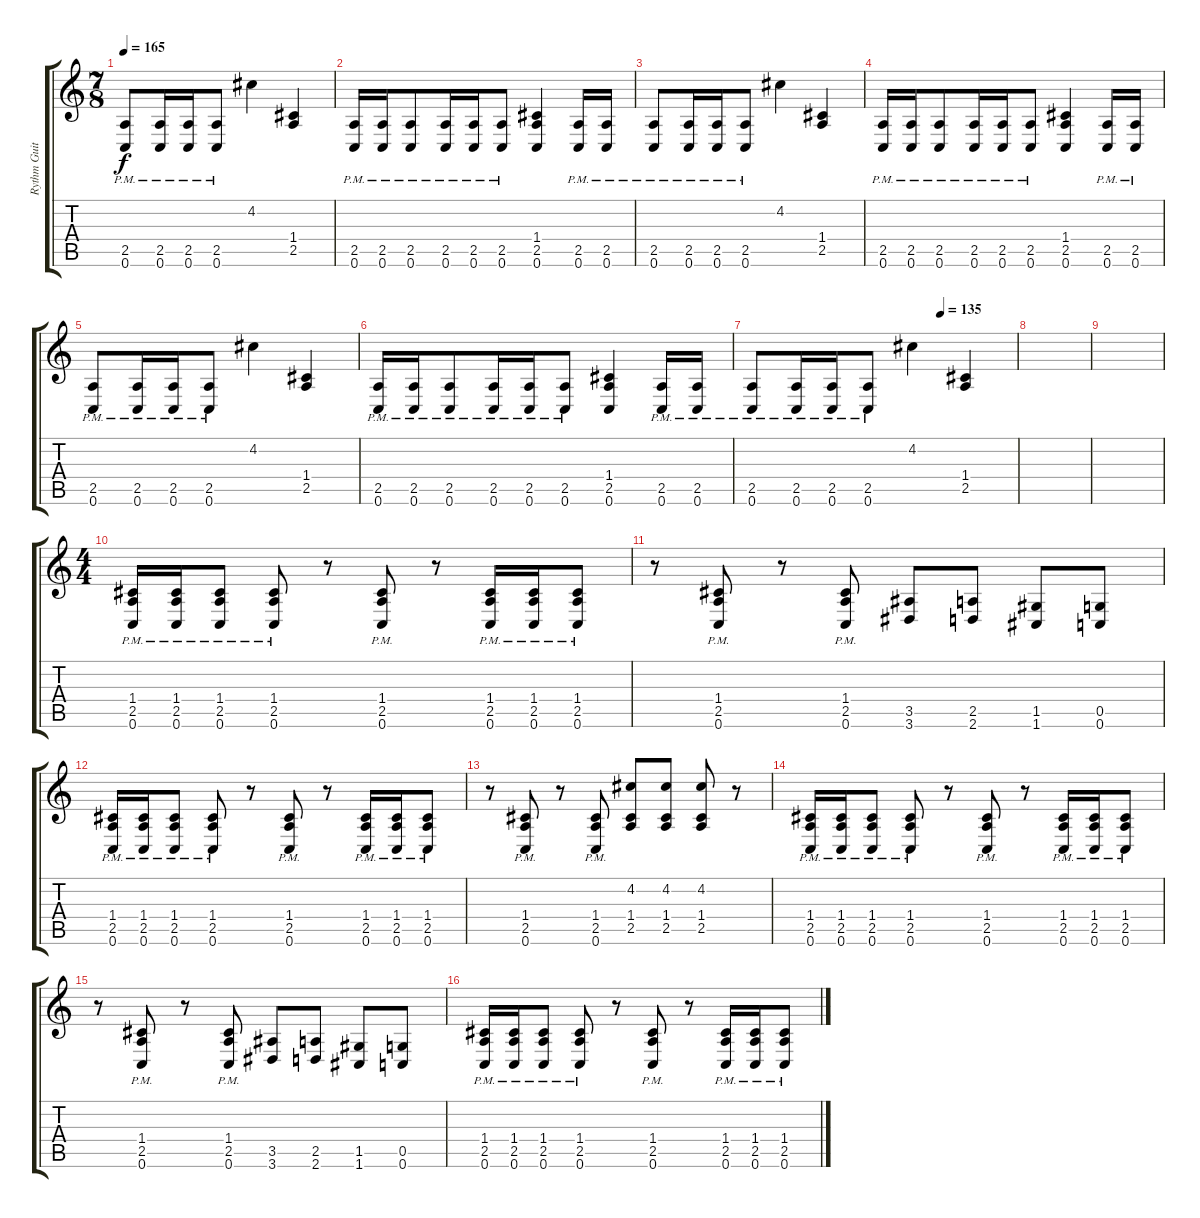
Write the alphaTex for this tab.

\track ("Rythm Guitar" "Rythm Guit") {instrument distortionguitar}
\staff {score tabs}
\tuning (D4 A3 F3 C3 G2 C2) {hide}
\ts (7 8)
\tempo 165
\clef g2
\ks c
(2.5{pm} 0.6{pm}).8{dy f} (2.5{pm} 0.6{pm}).16 (2.5{pm} 0.6{pm}).16 (2.5{pm} 0.6{pm}).8 4.2.4 (1.4 2.5).4 |
(2.5{pm} 0.6{pm}).16 (2.5{pm} 0.6{pm}).16 (2.5{pm} 0.6{pm}).8 (2.5{pm} 0.6{pm}).16 (2.5{pm} 0.6{pm}).16 (2.5{pm} 0.6{pm}).8 (1.4 2.5 0.6).4 (2.5{pm} 0.6{pm}).16 (2.5{pm} 0.6{pm}).16 |
(2.5{pm} 0.6{pm}).8 (2.5{pm} 0.6{pm}).16 (2.5{pm} 0.6{pm}).16 (2.5{pm} 0.6{pm}).8 4.2.4 (1.4 2.5).4 |
(2.5{pm} 0.6{pm}).16 (2.5{pm} 0.6{pm}).16 (2.5{pm} 0.6{pm}).8 (2.5{pm} 0.6{pm}).16 (2.5{pm} 0.6{pm}).16 (2.5{pm} 0.6{pm}).8 (1.4 2.5 0.6).4 (2.5{pm} 0.6{pm}).16 (2.5{pm} 0.6{pm}).16 |
(2.5{pm} 0.6{pm}).8 (2.5{pm} 0.6{pm}).16 (2.5{pm} 0.6{pm}).16 (2.5{pm} 0.6{pm}).8 4.2.4 (1.4 2.5).4 |
(2.5{pm} 0.6{pm}).16 (2.5{pm} 0.6{pm}).16 (2.5{pm} 0.6{pm}).8 (2.5{pm} 0.6{pm}).16 (2.5{pm} 0.6{pm}).16 (2.5{pm} 0.6{pm}).8 (1.4 2.5 0.6).4 (2.5{pm} 0.6{pm}).16 (2.5{pm} 0.6{pm}).16 |
\tempo (135 0.7142857142857143)
(2.5{pm} 0.6{pm}).8 (2.5{pm} 0.6{pm}).16 (2.5{pm} 0.6{pm}).16 (2.5{pm} 0.6{pm}).8 4.2.4 (1.4 2.5).4 |
|
|
\ts (4 4)
(1.4{pm} 2.5{pm} 0.6{pm}).16 (1.4{pm} 2.5{pm} 0.6{pm}).16 (1.4{pm} 2.5{pm} 0.6{pm}).8 (1.4{pm} 2.5{pm} 0.6{pm}).8 r.8 (1.4{pm} 2.5{pm} 0.6{pm}).8 r.8 (1.4{pm} 2.5{pm} 0.6{pm}).16 (1.4{pm} 2.5{pm} 0.6{pm}).16 (1.4{pm} 2.5{pm} 0.6{pm}).8 |
r.8 (1.4{pm} 2.5{pm} 0.6{pm}).8 r.8 (1.4{pm} 2.5{pm} 0.6{pm}).8 (3.5 3.6).8 (2.5 2.6).8 (1.5 1.6).8 (0.5 0.6).8 |
(1.4{pm} 2.5{pm} 0.6{pm}).16 (1.4{pm} 2.5{pm} 0.6{pm}).16 (1.4{pm} 2.5{pm} 0.6{pm}).8 (1.4{pm} 2.5{pm} 0.6{pm}).8 r.8 (1.4{pm} 2.5{pm} 0.6{pm}).8 r.8 (1.4{pm} 2.5{pm} 0.6{pm}).16 (1.4{pm} 2.5{pm} 0.6{pm}).16 (1.4{pm} 2.5{pm} 0.6{pm}).8 |
r.8 (1.4{pm} 2.5{pm} 0.6{pm}).8 r.8 (1.4{pm} 2.5{pm} 0.6{pm}).8 (4.2 1.4 2.5).8 (4.2 1.4 2.5).8 (4.2 1.4 2.5).8 r.8 |
(1.4{pm} 2.5{pm} 0.6{pm}).16 (1.4{pm} 2.5{pm} 0.6{pm}).16 (1.4{pm} 2.5{pm} 0.6{pm}).8 (1.4{pm} 2.5{pm} 0.6{pm}).8 r.8 (1.4{pm} 2.5{pm} 0.6{pm}).8 r.8 (1.4{pm} 2.5{pm} 0.6{pm}).16 (1.4{pm} 2.5{pm} 0.6{pm}).16 (1.4{pm} 2.5{pm} 0.6{pm}).8 |
r.8 (1.4{pm} 2.5{pm} 0.6{pm}).8 r.8 (1.4{pm} 2.5{pm} 0.6{pm}).8 (3.5 3.6).8 (2.5 2.6).8 (1.5 1.6).8 (0.5 0.6).8 |
(1.4{pm} 2.5{pm} 0.6{pm}).16 (1.4{pm} 2.5{pm} 0.6{pm}).16 (1.4{pm} 2.5{pm} 0.6{pm}).8 (1.4{pm} 2.5{pm} 0.6{pm}).8 r.8 (1.4{pm} 2.5{pm} 0.6{pm}).8 r.8 (1.4{pm} 2.5{pm} 0.6{pm}).16 (1.4{pm} 2.5{pm} 0.6{pm}).16 (1.4{pm} 2.5{pm} 0.6{pm}).8
